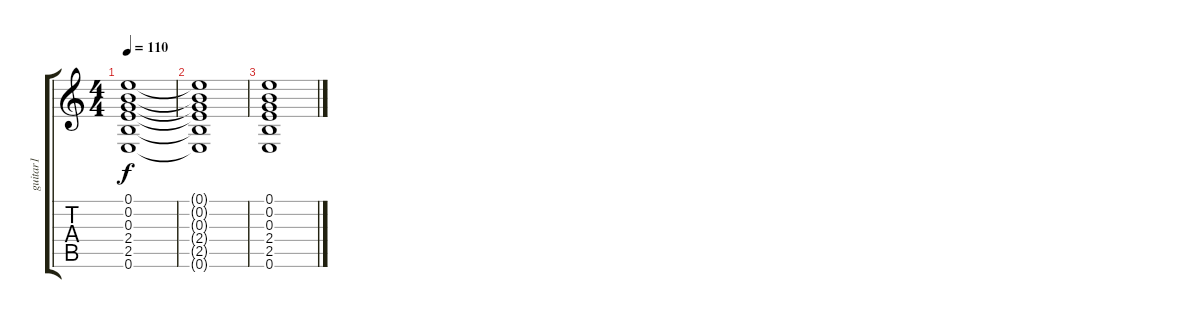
\track ("guitar1" "guitar1") {instrument acousticguitarnylon}
\staff {score tabs}
\tuning (E4 B3 G3 D3 A2 E2) {hide}
\ts (4 4)
\tempo 110
\clef g2
\ks c
(0.1{t} 0.2{t} 0.3{t} 2.4{t} 2.5{t} 0.6{t}).1{dy f} |
(0.1{t} 0.2{t} 0.3{t} 2.4{t} 2.5{t} 0.6{t}).1 |
(0.1 0.2 0.3 2.4 2.5 0.6).1
